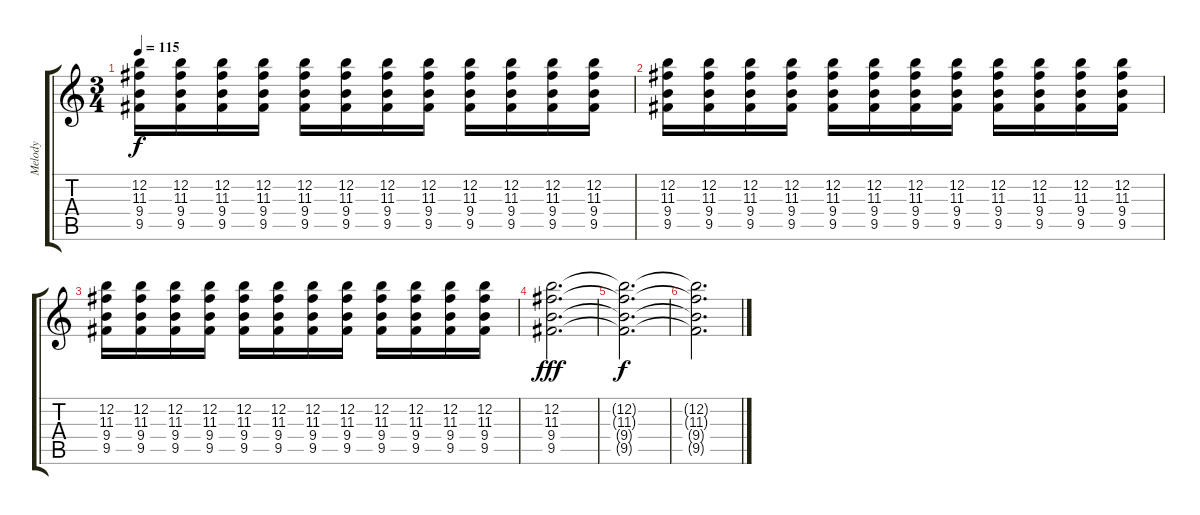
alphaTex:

\track ("Melody" "Melody") {instrument electricguitarjazz}
\staff {score tabs}
\tuning (E4 B3 G3 D3 A2 E2) {hide}
\ts (3 4)
\tempo 115
\clef g2
\ks c
(12.2 11.3 9.4 9.5).16{dy f} (12.2 11.3 9.4 9.5).16 (12.2 11.3 9.4 9.5).16 (12.2 11.3 9.4 9.5).16 (12.2 11.3 9.4 9.5).16 (12.2 11.3 9.4 9.5).16 (12.2 11.3 9.4 9.5).16 (12.2 11.3 9.4 9.5).16 (12.2 11.3 9.4 9.5).16 (12.2 11.3 9.4 9.5).16 (12.2 11.3 9.4 9.5).16 (12.2 11.3 9.4 9.5).16 |
(12.2 11.3 9.4 9.5).16 (12.2 11.3 9.4 9.5).16 (12.2 11.3 9.4 9.5).16 (12.2 11.3 9.4 9.5).16 (12.2 11.3 9.4 9.5).16 (12.2 11.3 9.4 9.5).16 (12.2 11.3 9.4 9.5).16 (12.2 11.3 9.4 9.5).16 (12.2 11.3 9.4 9.5).16 (12.2 11.3 9.4 9.5).16 (12.2 11.3 9.4 9.5).16 (12.2 11.3 9.4 9.5).16 |
(12.2 11.3 9.4 9.5).16 (12.2 11.3 9.4 9.5).16 (12.2 11.3 9.4 9.5).16 (12.2 11.3 9.4 9.5).16 (12.2 11.3 9.4 9.5).16 (12.2 11.3 9.4 9.5).16 (12.2 11.3 9.4 9.5).16 (12.2 11.3 9.4 9.5).16 (12.2 11.3 9.4 9.5).16 (12.2 11.3 9.4 9.5).16 (12.2 11.3 9.4 9.5).16 (12.2 11.3 9.4 9.5).16 |
(12.2 11.3 9.4 9.5).2{d dy fff} |
(12.2{t} 11.3{t} 9.4{t} 9.5{t}).2{d dy f} |
(12.2{t} 11.3{t} 9.4{t} 9.5{t}).2{d}
